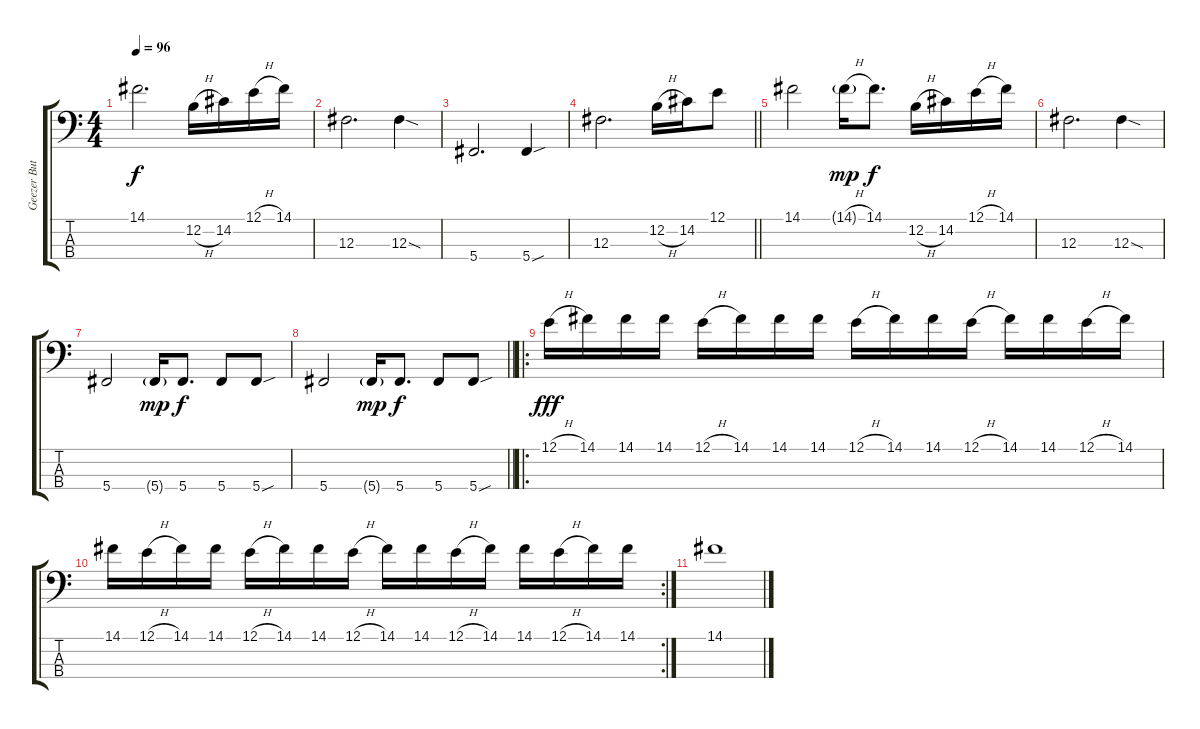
\track ("Geezer Butler" "Geezer But") {instrument electricbasspick}
\staff {score tabs}
\tuning (E2 B1 Gb1 Db1) {hide}
\ts (4 4)
\tempo 96
\clef f4
\ks c
14.1.2{d dy f} 12.2{h}.16 14.2.16 12.1{h}.16 14.1.16 |
12.3.2{d} 12.3{sod}.4 |
5.4.2{d} 5.4{sou}.4 |
\barLineRight lightlight
12.3.2{d} 12.2{h}.16 14.2.16 12.1.8 |
14.1.2 14.1{h g}.16{dy mp} 14.1.8{d dy f} 12.2{h}.16 14.2.16 12.1{h}.16 14.1.16 |
12.3.2{d} 12.3{sod}.4 |
5.4.2 5.4{g}.16{dy mp} 5.4.8{d dy f} 5.4.8 5.4{sou}.8 |
\barLineRight lightlight
5.4.2 5.4{g}.16{dy mp} 5.4.8{d dy f} 5.4.8 5.4{sou}.8 |
\ro
12.1{h}.16{dy fff} 14.1.16 14.1.16 14.1.16 12.1{h}.16 14.1.16 14.1.16 14.1.16 12.1{h}.16 14.1.16 14.1.16 12.1{h}.16 14.1.16 14.1.16 12.1{h}.16 14.1.16 |
\rc 2
14.1.16 12.1{h}.16 14.1.16 14.1.16 12.1{h}.16 14.1.16 14.1.16 12.1{h}.16 14.1.16 14.1.16 12.1{h}.16 14.1.16 14.1.16 12.1{h}.16 14.1.16 14.1.16 |
14.1.1
